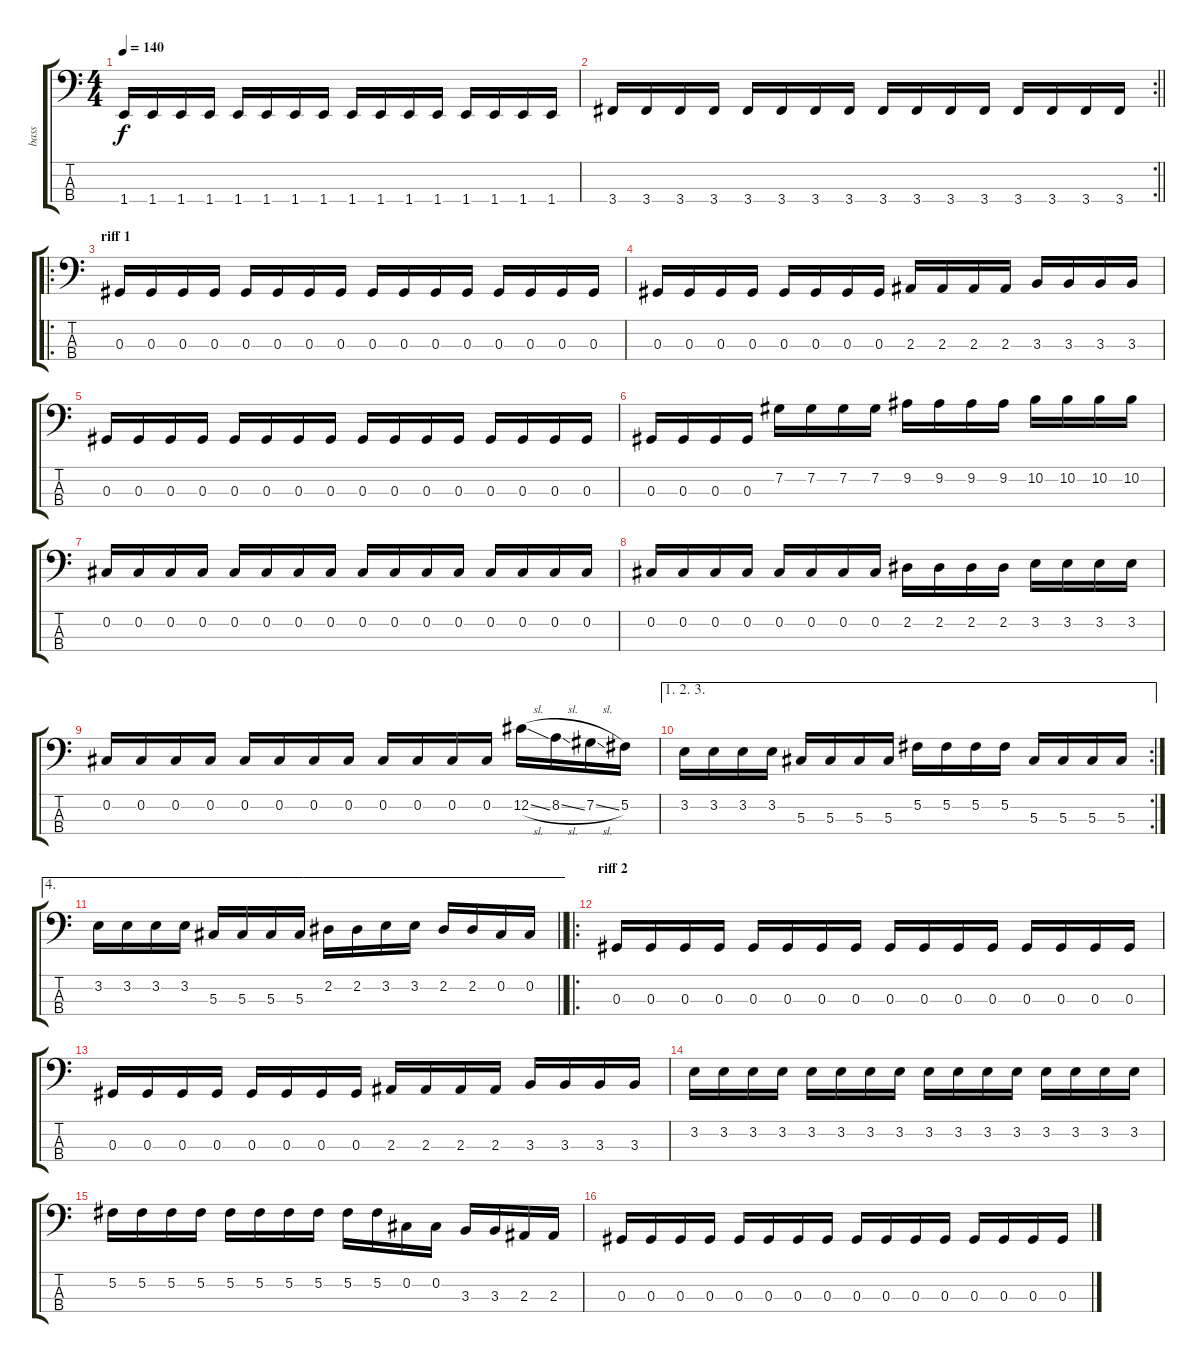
\track ("bass" "bass") {instrument electricbassfinger}
\staff {score tabs}
\tuning (Gb2 Db2 Ab1 Eb1) {hide}
\ts (4 4)
\tempo 140
\clef f4
\ks c
1.4.16{dy f} 1.4.16 1.4.16 1.4.16 1.4.16 1.4.16 1.4.16 1.4.16 1.4.16 1.4.16 1.4.16 1.4.16 1.4.16 1.4.16 1.4.16 1.4.16 |
\rc 2
\barLineRight lightlight
3.4.16 3.4.16 3.4.16 3.4.16 3.4.16 3.4.16 3.4.16 3.4.16 3.4.16 3.4.16 3.4.16 3.4.16 3.4.16 3.4.16 3.4.16 3.4.16 |
\ro
\section ("" "riff 1")
0.3.16 0.3.16 0.3.16 0.3.16 0.3.16 0.3.16 0.3.16 0.3.16 0.3.16 0.3.16 0.3.16 0.3.16 0.3.16 0.3.16 0.3.16 0.3.16 |
0.3.16 0.3.16 0.3.16 0.3.16 0.3.16 0.3.16 0.3.16 0.3.16 2.3.16 2.3.16 2.3.16 2.3.16 3.3.16 3.3.16 3.3.16 3.3.16 |
0.3.16 0.3.16 0.3.16 0.3.16 0.3.16 0.3.16 0.3.16 0.3.16 0.3.16 0.3.16 0.3.16 0.3.16 0.3.16 0.3.16 0.3.16 0.3.16 |
0.3.16 0.3.16 0.3.16 0.3.16 7.2.16 7.2.16 7.2.16 7.2.16 9.2.16 9.2.16 9.2.16 9.2.16 10.2.16 10.2.16 10.2.16 10.2.16 |
0.2.16 0.2.16 0.2.16 0.2.16 0.2.16 0.2.16 0.2.16 0.2.16 0.2.16 0.2.16 0.2.16 0.2.16 0.2.16 0.2.16 0.2.16 0.2.16 |
0.2.16 0.2.16 0.2.16 0.2.16 0.2.16 0.2.16 0.2.16 0.2.16 2.2.16 2.2.16 2.2.16 2.2.16 3.2.16 3.2.16 3.2.16 3.2.16 |
0.2.16 0.2.16 0.2.16 0.2.16 0.2.16 0.2.16 0.2.16 0.2.16 0.2.16 0.2.16 0.2.16 0.2.16 12.2{sl}.16 8.2{sl}.16 7.2{sl}.16 5.2.16 |
\ae (1 2 3)
\rc 2
3.2.16 3.2.16 3.2.16 3.2.16 5.3.16 5.3.16 5.3.16 5.3.16 5.2.16 5.2.16 5.2.16 5.2.16 5.3.16 5.3.16 5.3.16 5.3.16 |
\ae 4
\barLineRight lightlight
3.2.16 3.2.16 3.2.16 3.2.16 5.3.16 5.3.16 5.3.16 5.3.16 2.2.16 2.2.16 3.2.16 3.2.16 2.2.16 2.2.16 0.2.16 0.2.16 |
\ro
\section ("" "riff 2")
0.3.16 0.3.16 0.3.16 0.3.16 0.3.16 0.3.16 0.3.16 0.3.16 0.3.16 0.3.16 0.3.16 0.3.16 0.3.16 0.3.16 0.3.16 0.3.16 |
0.3.16 0.3.16 0.3.16 0.3.16 0.3.16 0.3.16 0.3.16 0.3.16 2.3.16 2.3.16 2.3.16 2.3.16 3.3.16 3.3.16 3.3.16 3.3.16 |
3.2.16 3.2.16 3.2.16 3.2.16 3.2.16 3.2.16 3.2.16 3.2.16 3.2.16 3.2.16 3.2.16 3.2.16 3.2.16 3.2.16 3.2.16 3.2.16 |
5.2.16 5.2.16 5.2.16 5.2.16 5.2.16 5.2.16 5.2.16 5.2.16 5.2.16 5.2.16 0.2.16 0.2.16 3.3.16 3.3.16 2.3.16 2.3.16 |
0.3.16 0.3.16 0.3.16 0.3.16 0.3.16 0.3.16 0.3.16 0.3.16 0.3.16 0.3.16 0.3.16 0.3.16 0.3.16 0.3.16 0.3.16 0.3.16
